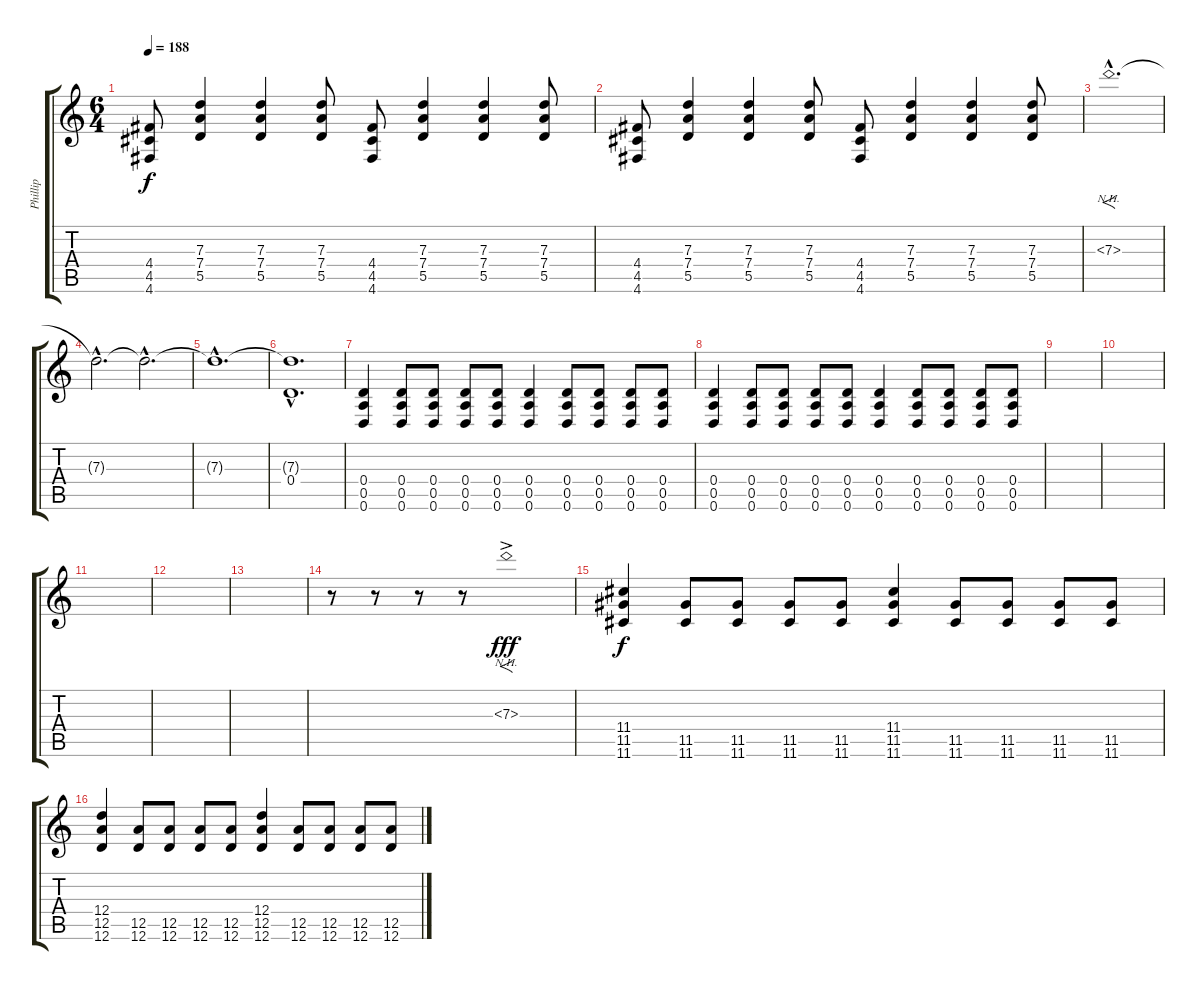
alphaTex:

\track ("Phillip" "Phillip") {instrument overdrivenguitar}
\staff {score tabs}
\tuning (E4 B3 G3 D3 A2 D2) {hide}
\ts (6 4)
\tempo 188
\clef g2
\ks c
(4.4 4.5 4.6).8{dy f} (7.3 7.4 5.5).4 (7.3 7.4 5.5).4 (7.3 7.4 5.5).8 (4.4 4.5 4.6).8 (7.3 7.4 5.5).4 (7.3 7.4 5.5).4 (7.3 7.4 5.5).8 |
(4.4 4.5 4.6).8 (7.3 7.4 5.5).4 (7.3 7.4 5.5).4 (7.3 7.4 5.5).8 (4.4 4.5 4.6).8 (7.3 7.4 5.5).4 (7.3 7.4 5.5).4 (7.3 7.4 5.5).8 |
7.3{nh hac}.1{f d volume 8} |
7.3{hac t}.2{d} 7.3{hac t}.2{d} |
7.3{hac t}.1{d} |
(7.3{hac t} 0.4{hac}).1{d} |
(0.4 0.5 0.6).4{volume 13} (0.4 0.5 0.6).8 (0.4 0.5 0.6).8 (0.4 0.5 0.6).8 (0.4 0.5 0.6).8 (0.4 0.5 0.6).4 (0.4 0.5 0.6).8 (0.4 0.5 0.6).8 (0.4 0.5 0.6).8 (0.4 0.5 0.6).8 |
(0.4 0.5 0.6).4 (0.4 0.5 0.6).8 (0.4 0.5 0.6).8 (0.4 0.5 0.6).8 (0.4 0.5 0.6).8 (0.4 0.5 0.6).4 (0.4 0.5 0.6).8 (0.4 0.5 0.6).8 (0.4 0.5 0.6).8 (0.4 0.5 0.6).8 |
|
|
|
|
|
r.8 r.8 r.8 r.8 7.3{nh ac}.1{f dy fff} |
(11.4 11.5 11.6).4{dy f} (11.5 11.6).8 (11.5 11.6).8 (11.5 11.6).8 (11.5 11.6).8 (11.4 11.5 11.6).4 (11.5 11.6).8 (11.5 11.6).8 (11.5 11.6).8 (11.5 11.6).8 |
(12.4 12.5 12.6).4 (12.5 12.6).8 (12.5 12.6).8 (12.5 12.6).8 (12.5 12.6).8 (12.4 12.5 12.6).4 (12.5 12.6).8 (12.5 12.6).8 (12.5 12.6).8 (12.5 12.6).8
